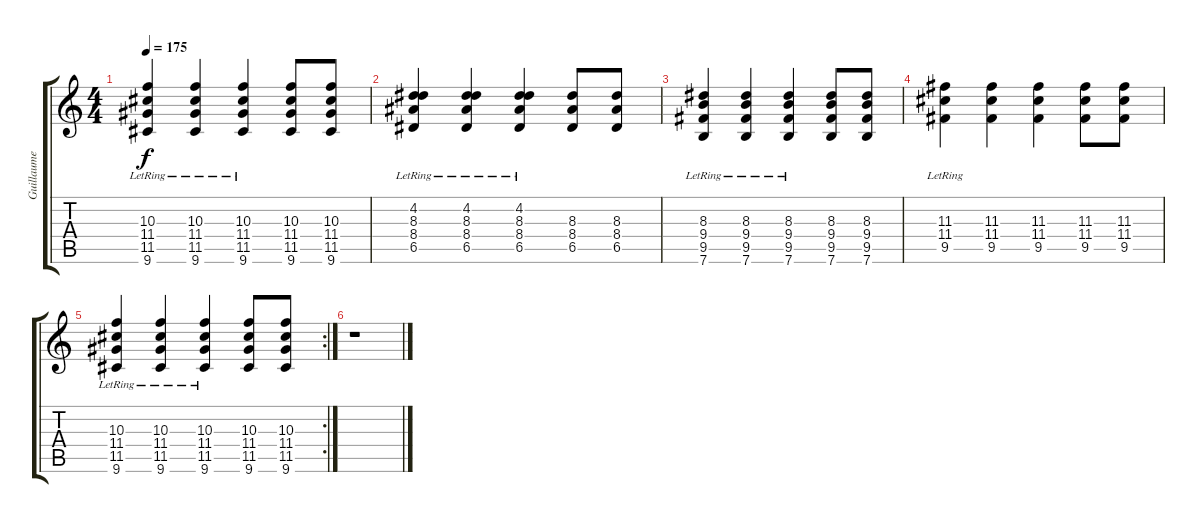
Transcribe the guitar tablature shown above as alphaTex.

\track ("Guillaume" "Guillaume") {instrument distortionguitar}
\staff {score tabs}
\tuning (E4 B3 G3 D3 A2 E2) {hide}
\ts (4 4)
\tempo 175
\clef g2
\ks c
(10.3{lr} 11.4 11.5 9.6).4{dy f} (10.3{lr} 11.4 11.5 9.6).4 (10.3{lr} 11.4 11.5 9.6).4 (10.3 11.4 11.5 9.6).8 (10.3 11.4 11.5 9.6).8 |
(4.2{lr} 8.3 8.4 6.5).4{instrument distortionguitar} (4.2{lr} 8.3 8.4 6.5).4 (4.2{lr} 8.3 8.4 6.5).4 (8.3 8.4 6.5).8 (8.3 8.4 6.5).8 |
(8.3{lr} 9.4 9.5 7.6).4 (8.3{lr} 9.4 9.5 7.6).4 (8.3{lr} 9.4 9.5 7.6).4 (8.3 9.4 9.5 7.6).8 (8.3 9.4 9.5 7.6).8 |
(11.3{lr} 11.4 9.5).4 (11.3 11.4 9.5).4 (11.3 11.4 9.5).4 (11.3 11.4 9.5).8 (11.3 11.4 9.5).8 |
\rc 2
(10.3{lr} 11.4 11.5 9.6).4 (10.3{lr} 11.4 11.5 9.6).4 (10.3{lr} 11.4 11.5 9.6).4 (10.3 11.4 11.5 9.6).8 (10.3 11.4 11.5 9.6).8 |
r.1
